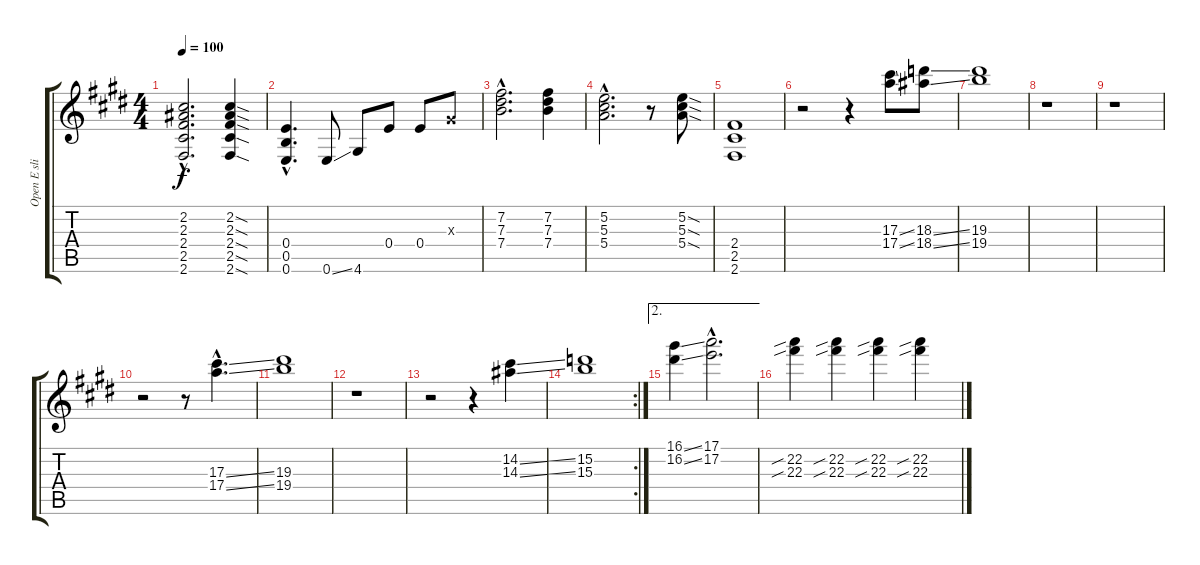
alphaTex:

\track ("Open E slide" "Open E sli") {instrument distortionguitar}
\staff {score tabs}
\tuning (E4 B3 Ab3 E3 B2 E2) {hide}
\ts (4 4)
\tempo 100
\clef g2
\ks e
(2.2{hac} 2.3{hac} 2.4{hac} 2.5{hac} 2.6{hac}).2{d dy f} (2.2{sod} 2.3{sod} 2.4{sod} 2.5{sod} 2.6{sod}).4 |
(0.4{hac} 0.5{hac} 0.6{hac}).4{d} 0.6{ss}.8 4.6.8 0.4.8 0.4.8 0.3{x}.8 |
(7.2{hac} 7.3{hac} 7.4{hac}).2{d} (7.2 7.3 7.4).4 |
(5.2{hac} 5.3{hac} 5.4{hac}).2{d} r.8 (5.2{sod} 5.3{sod} 5.4{sod}).8 |
(2.4 2.5 2.6).1 |
r.2 r.4 (17.3{ss} 17.4{ss}).8 (18.3{ss} 18.4{ss}).8 |
(19.3 19.4).1 |
r.1 |
r.1 |
r.2 r.8 (17.3{ss hac} 17.4{ss hac}).4{d} |
(19.3 19.4).1 |
r.1 |
r.2 r.4 (14.2{ss} 14.3{ss}).4 |
\rc 2
(15.2 15.3).1 |
\ae 2
(16.1{ss} 16.2{ss}).4 (17.1{hac} 17.2{hac}).2{d} |
(22.2{sib} 22.3{sib}).4 (22.2{sib} 22.3{sib}).4 (22.2{sib} 22.3{sib}).4 (22.2{sib} 22.3{sib}).4
